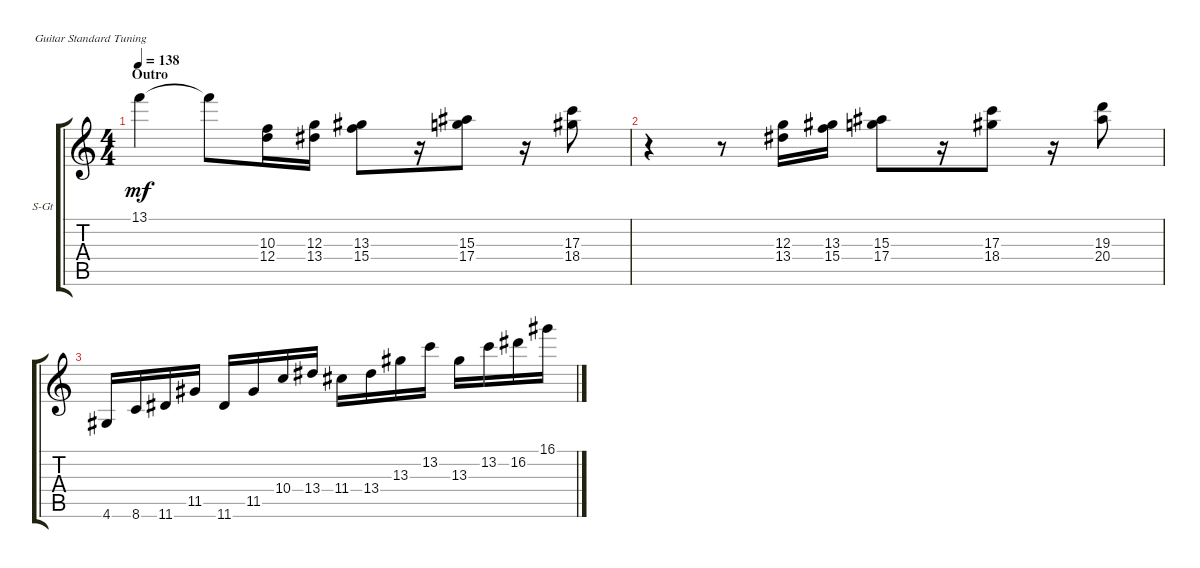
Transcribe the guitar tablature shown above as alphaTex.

\defaultSystemsLayout 4
\bracketExtendMode groupsimilarinstruments
\firstSystemTrackNameOrientation horizontal
\otherSystemsTrackNameOrientation horizontal
\track ("Vibraphone" "S-Gt") {instrument acousticguitarsteel}
\staff {score tabs}
\tuning (E4 B3 G3 D3 A2 E2)
\ts (4 4)
\section ("" "Outro")
\tempo 138
\clef g2
\ks c
13.1.4{dy mf} 13.1{t}.8 (12.4 10.3).16 (13.4 12.3).16 (15.4 13.3).8 r.16 (17.4 15.3).8 r.16 (18.4 17.3).8 |
r.4 r.8 (13.4 12.3).16 (15.4 13.3).16 (17.4 15.3).8 r.16 (18.4 17.3).8 r.16 (20.4 19.3).8 |
4.6.16 8.6.16 11.6.16 11.5.16 11.6.16 11.5.16 10.4.16 13.4.16 11.4.16 13.4.16 13.3.16 13.2.16 13.3.16 13.2.16 16.2.16 16.1.16
